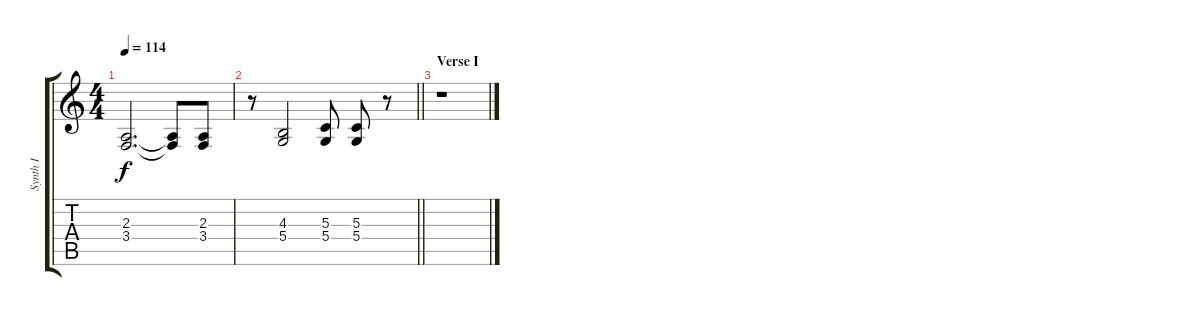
\track ("Synth I" "Synth I") {instrument stringensemble1}
\staff {score tabs}
\tuning (E4 B3 G3 D3 A2 E2) {hide}
\ts (4 4)
\tempo 114
\clef g2
\ks c
(2.3 3.4).2{d dy f} (2.3{t} 3.4{t}).8 (2.3 3.4).8 |
\barLineRight lightlight
r.8 (4.3 5.4).2 (5.3 5.4).8 (5.3 5.4).8 r.8 |
\section ("" "Verse I")
r.1
